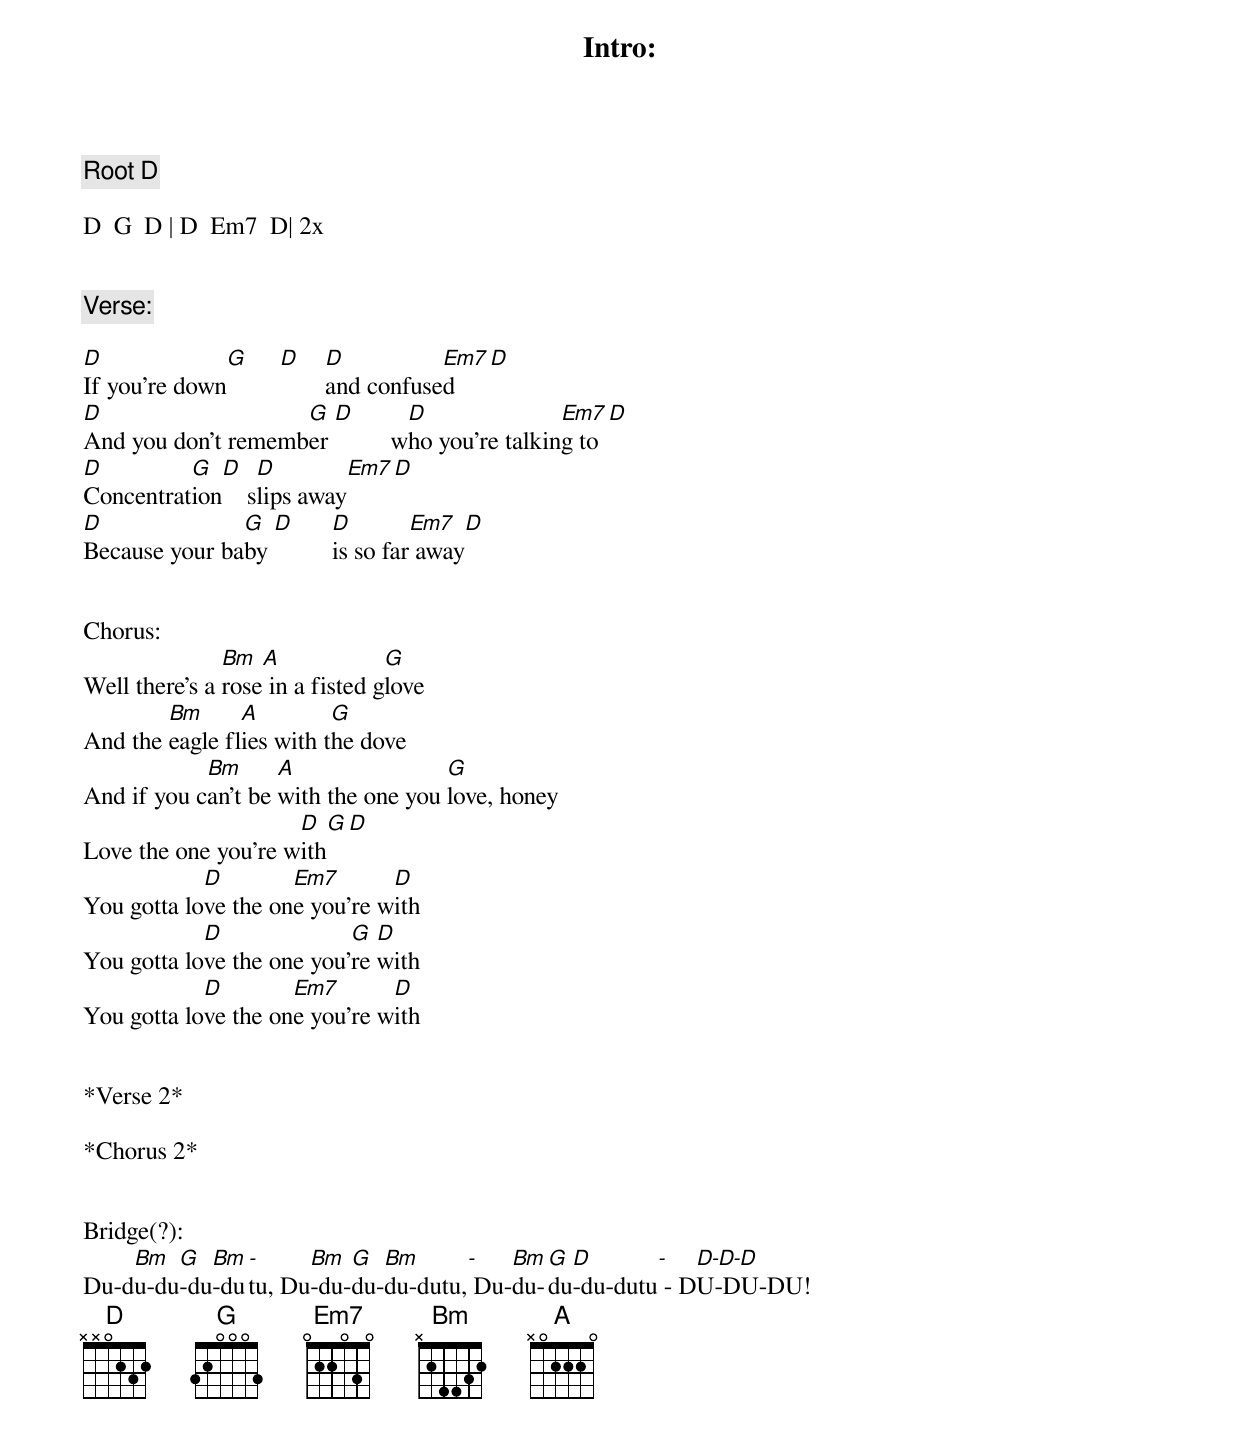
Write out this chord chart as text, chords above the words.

[Root] D

Intro:

D  G  D | D  Em7  D| 2x


Verse:

D             G    D   D          Em7    D
If you're down         and confused
D                   G  D         D               Em7   D
And you don't remember          who you're talking to
D         G  D    D        Em7   D
Concentration    slips away
D              G  D     D        Em7   D
Because your baby       is so far away


Chorus:
               Bm  A             G
Well there's a rose in a fisted glove
        Bm      A         G
And the eagle flies with the dove
            Bm      A                G
And if you can't be with the one you love, honey
                     D   G    D
Love the one you're with
            D        Em7       D
You gotta love the one you're with
            D              G  D
You gotta love the one you're with
            D        Em7       D
You gotta love the one you're with


*Verse 2*

*Chorus 2*


Bridge(?):
    Bm  G  Bm -     Bm  G  Bm      -   Bm G D       -   D-D-D
Du-du-du-du-dutu, Du-du-du-du-dutu, Du-du-du-du-dutu - DU-DU-DU!
